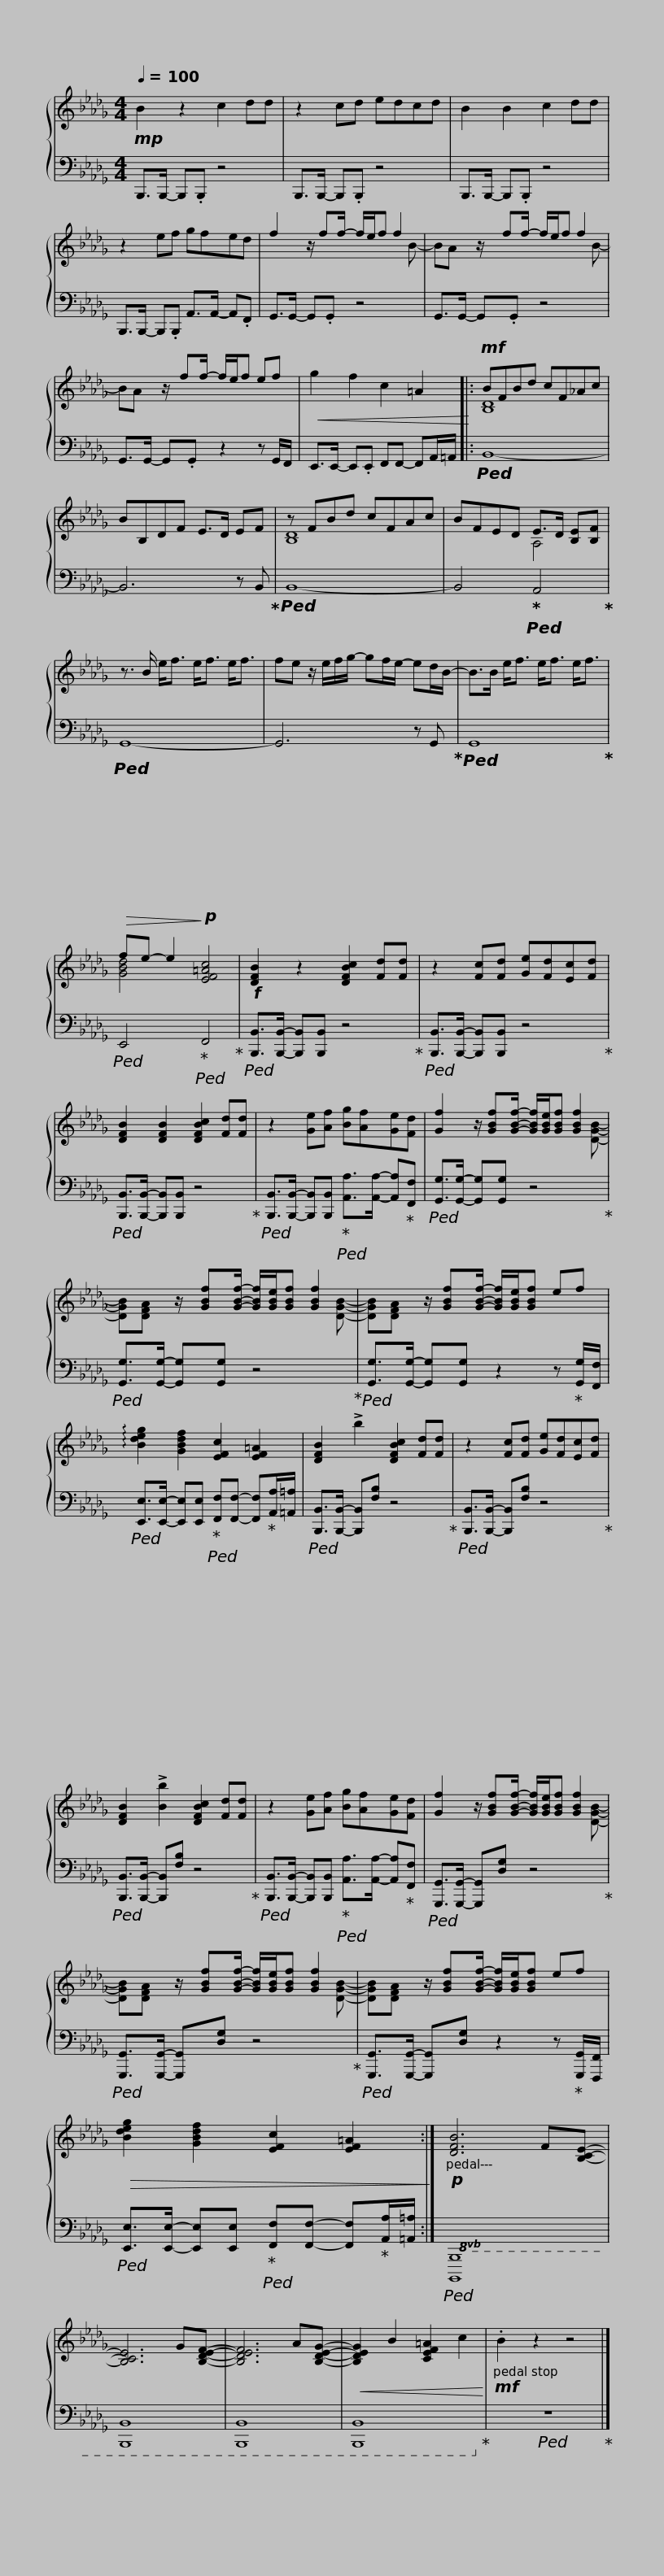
X:1
%%score { ( 1 3 ) | 2 }
L:1/8
Q:1/4=100
M:4/4
I:linebreak $
K:Db
V:1 treble
V:3 treble
V:2 bass
V:1
!mp! B2 z2 c2 dd | z2 cd edcd | B2 B2 c2 dd | z2 ef gfed |$ f2 z/ ff/- f/e/f f2 | %5
 x2 z/ ff/- f/e/f f2 | x2 z/ ff/- f/e/f ef |$!<(! g2 f2 c2 =A2!<)! |:!mf! BFBd cF_Ac | BB,DF E>D EF | %10
 z FBd cFAc |$ BFED E>D [B,E][B,F] | z3/2 B/ e<f e<f e<f | fe z/ e/f/g/- gf/e/- ed/B/- | B>B e<f e<f e<f |$ %15
!>(! fe- e2!>)!!p! [EF=Ac]4 |!f! [DFB]2 z2 [DFBc]2 [Fd][Fd] | z2 [Fc][Fd] [Ge][Fd][Ec][Fd] | [DFB]2 [DFB]2 [DFBc]2 [Fd][Fd] |$ z2 [Ge][Af] [Bg][Af][Ge][Fd] | %20
 [Gf]2 z/ [GBf][GBf]/- [GBf]/[GBe]/[GBf] [GBf]2 | x2 z/ [GBf][GBf]/- [GBf]/[GBe]/[GBf] [GBf]2 |$ x2 z/ [GBf][GBf]/- [GBf]/[GBe]/[GBf] ef | !arpeggio![Bdeg]2 [GBdf]2 [EFc]2 [EF=A]2 | [DFB]2 !>!b2 [DFBc]2 [Fd][Fd] |$ %25
 z2 [Fc][Fd] [Ge][Fd][Ec][Fd] | [DFB]2 !>![Bb]2 [DFBc]2 [Fd][Fd] | z2 [Ge][Af] [Bg][Af][Ge][Fd] | [Gf]2 z/ [GBf][GBf]/- [GBf]/[GBe]/[GBf] [GBf]2 |$ x2 z/ [GBf][GBf]/- [GBf]/[GBe]/[GBf] [GBf]2 | %30
 x2 z/ [GBf][GBf]/- [GBf]/[GBe]/[GBf] ef |!>(! [Bdeg]2 [GBdf]2 [EFc]2 [EF=A]2!>)! :|$!p! [DFB]6 F[B,CE]- | [B,CE]6 G[B,DEF]- | [B,DEF]6 A[B,DEG]- | %35
!<(! [B,DEG]2 B2 [CEF=A]2 c2!<)! |!mf! .B2 z2 z4 |] %37
V:2
 B,,,>B,,,- B,,,.B,,, z4 | B,,,>B,,,- B,,,.B,,, z4 | B,,,>B,,,- B,,,.B,,, z4 | B,,,>B,,,- B,,,.B,,, A,,>A,,- A,,.F,, |$ G,,>G,,- G,,.G,, z4 | %5
 G,,>G,,- G,,.G,, z4 | G,,>G,,- G,,.G,, z2 z G,,/F,,/ |$ E,,>E,,- E,,.E,, F,,F,,- F,,A,,/=A,,/ |:!ped! B,,8- | B,,6 z B,,!ped-up! | %10
!ped! B,,8- |$ B,,4!ped-up!!ped! A,,4!ped-up! |!ped! G,,8- | G,,6 z G,,!ped-up! |!ped! G,,8!ped-up! |$ %15
!ped! E,,4!ped-up!!ped! F,,4!ped-up! |!ped! [B,,,B,,]>[B,,,B,,]- [B,,,B,,][B,,,B,,] z4!ped-up! |!ped! [B,,,B,,]>[B,,,B,,]- [B,,,B,,][B,,,B,,] z4!ped-up! |!ped! [B,,,B,,]>[B,,,B,,]- [B,,,B,,][B,,,B,,] z4!ped-up! |$!ped! [B,,,B,,]>[B,,,B,,]- [B,,,B,,][B,,,B,,]!ped-up!!ped! [A,,A,]>[A,,A,]- [A,,A,]!ped-up![F,,F,] | %20
!ped! [G,,G,]>[G,,G,]- [G,,G,][G,,G,] z4!ped-up! |!ped! [G,,G,]>[G,,G,]- [G,,G,][G,,G,] z4!ped-up! |$!ped! [G,,G,]>[G,,G,]- [G,,G,][G,,G,] z2 z!ped-up! [G,,G,]/[F,,F,]/ |!ped! [E,,E,]>[E,,E,]- [E,,E,][E,,E,]!ped-up!!ped! [F,,F,][F,,F,]- [F,,F,]!ped-up![A,,A,]/[=A,,=A,]/ |!ped! [B,,,B,,]>[B,,,B,,]- [B,,,B,,][F,B,] z4!ped-up! |$ %25
!ped! [B,,,B,,]>[B,,,B,,]- [B,,,B,,][F,B,] z4!ped-up! |!ped! [B,,,B,,]>[B,,,B,,]- [B,,,B,,][F,B,] z4!ped-up! |!ped! [B,,,B,,]>[B,,,B,,]- [B,,,B,,][B,,,B,,]!ped-up!!ped! [A,,A,]>[A,,A,]- [A,,A,]!ped-up![F,,F,] |!ped! [G,,,G,,]>[G,,,G,,]- [G,,,G,,][D,G,] z4!ped-up! |$!ped! [G,,,G,,]>[G,,,G,,]- [G,,,G,,][D,G,] z4!ped-up! | %30
!ped! [G,,,G,,]>[G,,,G,,]- [G,,,G,,][D,G,] z2 z!ped-up! [G,,,G,,]/[F,,,F,,]/ |!ped! [E,,E,]>[E,,E,]- [E,,E,][E,,E,]!ped-up!!ped! [F,,F,][F,,F,]- [F,,F,]!ped-up![A,,A,]/[=A,,=A,]/ :|$!8vb(!!ped! [B,,,,B,,,]8 | [B,,,,B,,,]8 | [B,,,,B,,,]8 | %35
 [B,,,,B,,,]8!8vb)!!ped-up! |!ped! z8!ped-up! |] %37
V:3
 x8 | x8 | x8 | x8 |$ x7 B- | %5
 BA x5 B- | BA x6 |$ x8 |: [B,D]8 | x8 | %10
 [B,D]8 |$ x4 A,4 | x8 | x8 | x8 |$ %15
 [GBd]4 x4 | x8 | x8 | x8 |$ x8 | %20
 x7 [DGB]- | [DGB][DFA] x5 [DGB]- |$ [DGB][DFA] x6 | x8 | x8 |$ %25
 x8 | x8 | x8 | x7 [DGB]- |$ [DGB][DFA] x5 [DGB]- | %30
 [DGB][DFA] x6 | x8 :|$ x8 | x8 | x8 | %35
 x8 | x8 |] %37
